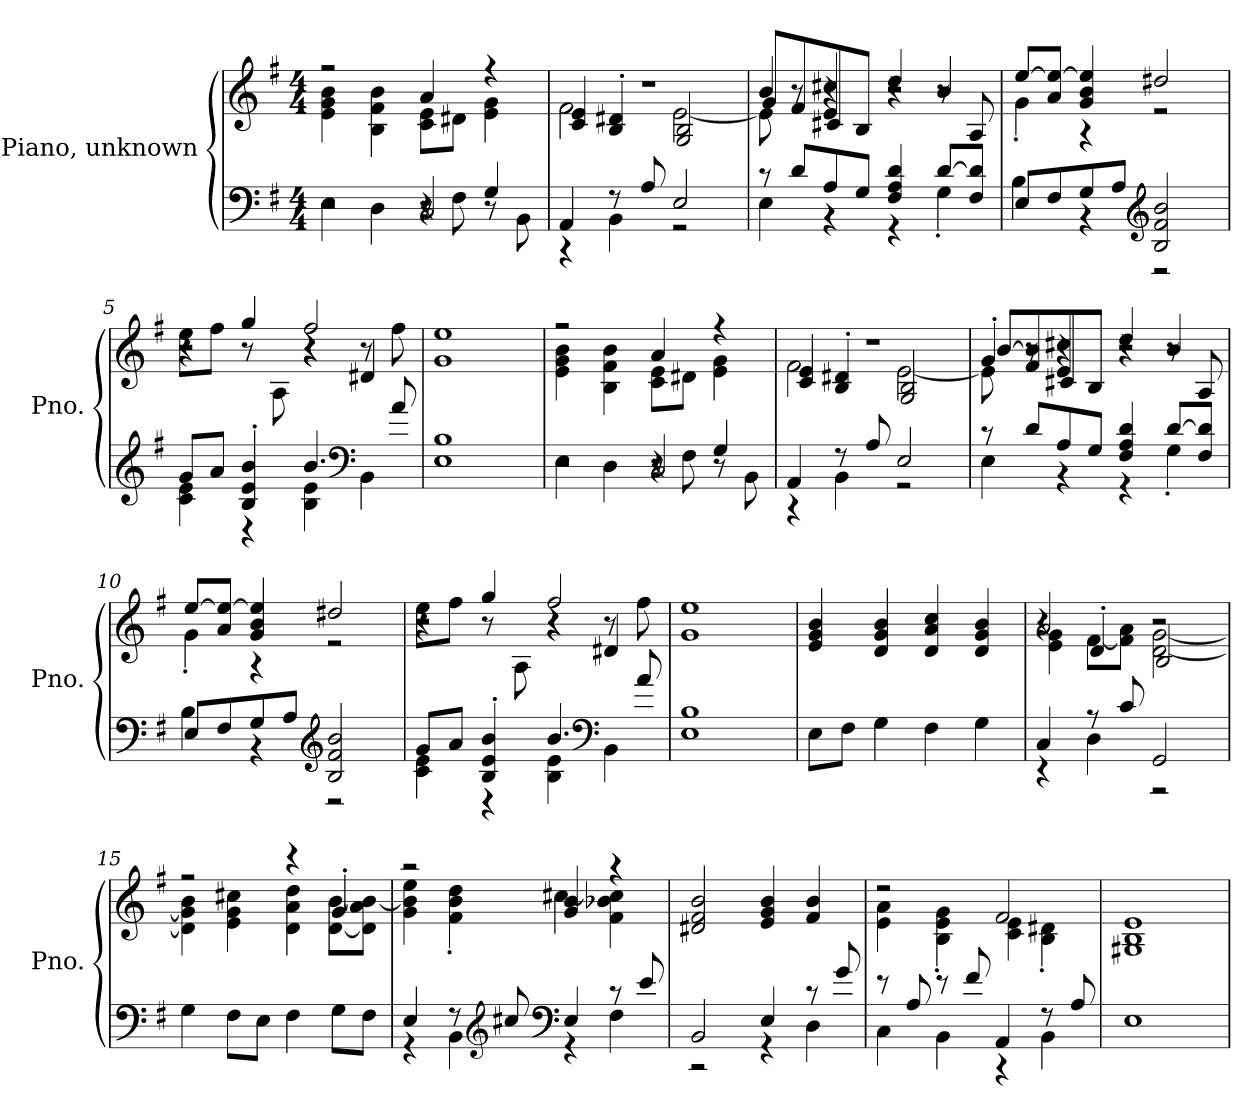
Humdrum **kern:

**kern	**kern
*part1	*part1
*staff2	*staff1
*I"Piano, unknown	*
*I'Pno.	*
*clefF4	*clefG2
*k[f#]	*k[f#]
*M4/4	*M4/4
*MM120	*MM120
=1	=1
*^	*^
*	*^	*	*
2r	4E\	2r	2r	4e\ 4g\ 4b\
.	4D\	.	.	4B\ 4f#\ 4b\
4r	8r	2C/	4a/	8c\ 8e\L
.	8F#\	.	.	8d#X\J
4G/	8r	.	4r	4e\ 4g\
.	8BB\	.	.	.
*	*v	*v	*	*
=2	=2	=2	=2
*	*	*	*^
4AA/	4r	1r	2f#\	4c/ 4e/
8r	4BB\	.	.	4B/' 4d#X/'
8A/	.	.	.	.
2E/	2r	.	[2e\	2G/ 2B/
=3	=3	=3	=3	=3
8r	4E\	4b/	8e\]	8g/L
8d/L	.	.	8r	8f#/
8A/	4r	4e/ 4cc#X/	4r	8c#X/
8G/J	.	.	.	8B/J
4F#/ 4A/ 4d/	4r	4r	2r	4dd/
[8d/L	4G'\	4b/	.	8r
8F#/ 8d/]J	.	.	.	8A/
*	*	*	*v	*v
=4	=4	=4	=4
8E/L	4B\	[8ee/L	4g'\
8F#/	.	8a/ 8ee/_J	.
8G/	4r	4g/ 4b/ 4ee/]	4r
8A/J	.	.	.
*clefG2	*	*	*
2B/ 2f#/ 2b/	2r	2dd#X/	2r
!!LO:LB:g=z
=5	=5	=5	=5
*	*	*	*^
8g/L	4c\ 4e\	4r	8ee\L	2r
8a/J	.	.	8ff#\J	.
4B/' 4e/' 4b/'	4r	4gg/	8r	.
.	.	.	8A\	.
4.b/	4B\ 4e\	2ff#/	4r	4r
*clefF4	*	*	*	*
.	4BB\	.	8r	4d#X/
8a/	.	.	8ff#\	.
*v	*v	*	*	*
*	*v	*v	*v
=6	=6
1E 1B	1g 1ee
=7	=7
*^	*^
*	*^	*	*
2r	4E\	2r	2r	4e\ 4g\ 4b\
.	4D\	.	.	4B\ 4f#\ 4b\
4r	8r	2C/	4a/	8c\ 8e\L
.	8F#\	.	.	8d#X\J
4G/	8r	.	4r	4e\ 4g\
.	8BB\	.	.	.
*	*v	*v	*	*
=8	=8	=8	=8
*	*	*	*^
4AA/	4r	1r	2f#\	4c/ 4e/
8r	4BB\	.	.	4B/' 4d#X/'
8A/	.	.	.	.
2E/	2r	.	[2e\	2G/ 2B/
=9	=9	=9	=9	=9
8r	4E\	4g'/	8e\]	[8b/L
8d/L	.	.	8r	8f#/ 8b/]
8A/	4r	4e/ 4cc#X/	4r	8c#X/
8G/J	.	.	.	8B/J
4F#/ 4A/ 4d/	4r	4r	2r	4dd/
[8d/L	4G'\	4b/	.	8r
8F#/ 8d/]J	.	.	.	8A/
*	*	*	*v	*v
!!LO:LB:g=z
=10	=10	=10	=10
8E/L	4B\	[8ee/L	4g'\
8F#/	.	8a/ 8ee/_J	.
8G/	4r	4g/ 4b/ 4ee/]	4r
8A/J	.	.	.
*clefG2	*	*	*
2B/ 2f#/ 2b/	2r	2dd#X/	2r
=11	=11	=11	=11
*	*	*	*^
8g/L	4c\ 4e\	4r	8ee\L	2r
8a/J	.	.	8ff#\J	.
4B/' 4e/' 4b/'	4r	4gg/	8r	.
.	.	.	8A\	.
4.b/	4B\ 4e\	2ff#/	4r	4r
*clefF4	*	*	*	*
.	4BB\	.	8r	4d#X/
8a/	.	.	8ff#\	.
*v	*v	*	*	*
*	*v	*v	*v
=12	=12
1E 1B	1g 1ee
=13	=13
8E\L	4e/ 4g/ 4b/
8F#\J	.
4G\	4d/ 4g/ 4b/
4F#\	4d/ 4a/ 4cc/
4G\	4d/ 4g/ 4b/
=14	=14
*^	*^
*	*	*	*^
4C/	4r	2a/	4e\ 4g\	4r
8r	4D\	.	[8f#\L	4d'/
8c/	.	.	8f#\] 8a\J	.
2GG/	2r	2r	[2d\ [2g\	2B/
*v	*v	*	*	*
*	*	*v	*v
=15	=15	=15
4G\	2r	4d\] 4g\] 4b\
8F#\L	.	4e\ 4g\ 4cc#X\
8E\J	.	.
4F#\	4r	4d\ 4a\ 4dd\
8G\L	4g'/	[8d\ [8b\L
8F#\J	.	8d\] 8a\ 8b\_J
!!LO:LB:g=z	!!
=16	=16	=16
*^	*	*
4E/	4r	2r	4g\ 4b\] 4ee\
8r	4BB\	.	4f#\' 4b\' 4dd\'
*clefG2	*	*	*
8cc#X/	.	.	.
*clefF4	*	*	*
4E/	4r	4g/ 4b/	[4cc#X\
8r	4F#\	4r	4f#\ 4b-X\ 4cc#\]
8e/	.	.	.
*	*	*v	*v
=17	=17	=17
2BB/	2r	2d#X/ 2f#/ 2b/
4E/	4r	4e/ 4g/ 4b/
8r	4D\	4f#/ 4b/
8g/	.	.
=18	=18	=18
*	*	*^
8r	4C\	2r	4e\ 4a\
8A/	.	.	.
8r	4BB\	.	4B\' 4e\' 4g\'
8f#/	.	.	.
4AA/	4r	2f#/	4c\ 4e\
8r	4BB\	.	4B\' 4d#X\'
8A/	.	.	.
*v	*v	*	*
*	*v	*v
=19	=19
1E	1G#X 1B 1e
=	=
*-	*-
